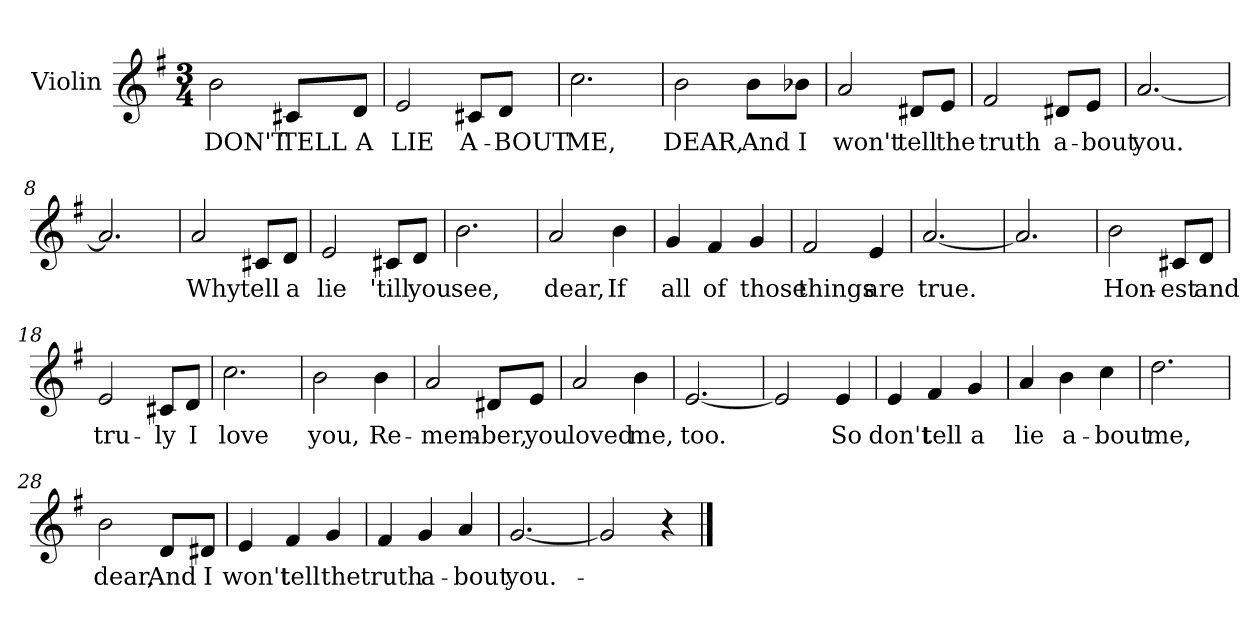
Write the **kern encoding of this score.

**kern	**text
*part1	*part1
*staff1	*staff1
*I"Violin	*
*I'Vln	*
*clefG2	*
*k[f#]	*
*G:	*
*M3/4	*
=1	=1
2b\	DON'T
8c#X/L	TELL
8d/J	A
=2	=2
2e/	LIE
8c#X/L	A-
8d/J	-BOUT
=3	=3
2.cc\	ME,
=4	=4
2b\	DEAR,
8b\L	And
8b-X\J	I
!!LO:LB:g=z
=5	=5
2a/	won't
8d#X/L	tell
8e/J	the
=6	=6
2f#/	truth
8d#X/L	a-
8e/J	-bout
=7	=7
[2.a/	you.
=8	=8
2.a/]	.
!!LO:LB:g=z
=9	=9
2a/	Why
8c#X/L	tell
8d/J	a
=10	=10
2e/	lie
8c#X/L	'till
8d/J	you
=11	=11
2.b\	see,
=12	=12
2a/	dear,
4b\	If
!!LO:LB:g=z
=13	=13
4g/	all
4f#/	of
4g/	those
=14	=14
2f#/	things
4e/	are
=15	=15
[2.a/	true.
=16	=16
2.a/]	.
!!LO:LB:g=z
=17	=17
2b\	Hon-
8c#X/L	-est
8d/J	and
=18	=18
2e/	tru-
8c#X/L	-ly
8d/J	I
=19	=19
2.cc\	love
=20	=20
2b\	you,
4b\	Re-
!!LO:LB:g=z
=21	=21
2a/	-mem-
8d#X/L	-ber,
8e/J	you
=22	=22
2a/	loved
4b\	me,
=23	=23
[2.e/	too.
=24	=24
2e/]	.
4e/	So
=25	=25
4e/	don't
4f#/	tell
4g/	a
=26	=26
4a/	lie
4b\	a-
4cc\	-bout
=27	=27
2.dd\	me,
=28	=28
2b\	dear,
8d/L	And
8d#X/J	I
!!LO:LB:g=z
=29	=29
4e/	won't
4f#/	tell
4g/	the
=30	=30
4f#/	truth
4g/	a-
4a/	-bout
=31	=31
[2.g/	you.-
=32	=32
2g/]	.
4r	.
==	==
*-	*-
